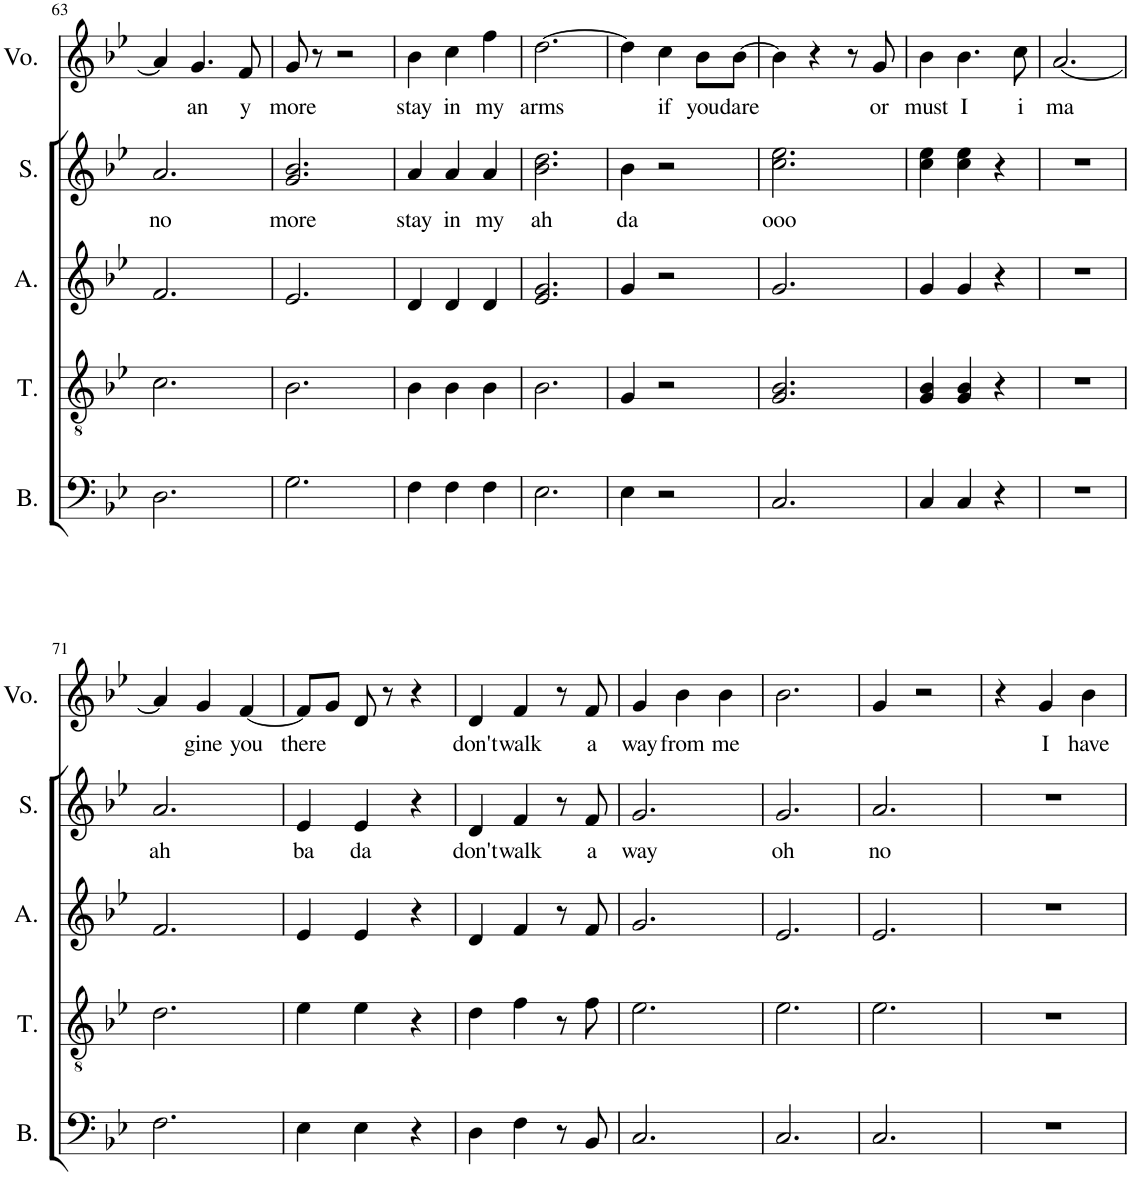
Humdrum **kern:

**kern	**kern	**kern	**kern	**text	**kern	**text
*part5	*part4	*part3	*part2	*part2	*part1	*part1
*staff5	*staff4	*staff3	*staff2	*staff2	*staff1	*staff1
*I"Bass	*I"Tenor	*I"Alto	*I"Soprano	*	*I"Voice	*
*I'B.	*I'T.	*I'A.	*I'S.	*	*I'Vo.	*
!!LO:PB:g=z
*clefF4	*clefGv2	*clefG2	*clefG2	*	*clefG2	*
*k[b-e-]	*k[b-e-]	*k[b-e-]	*k[b-e-]	*	*k[b-e-]	*
*M3/4	*M3/4	*M3/4	*M3/4	*	*M3/4	*
=63	=63	=63	=63	=63	=63	=63
!	!	!	!	!LO:LY:b	!	!
2.D\	2.c\	2.f/	2.a/	no	4a/]	.
!	!	!	!	!	!	!LO:LY:b
.	.	.	.	.	4.g/	an
!	!	!	!	!	!	!LO:LY:b
.	.	.	.	.	8f/	y
=64	=64	=64	=64	=64	=64	=64
!	!	!	!	!LO:LY:b	!	!LO:LY:b
2.G\	2.B-\	2.e-/	2.g/ 2.b-/	more	8g/	more
.	.	.	.	.	8r	.
.	.	.	.	.	2r	.
=65	=65	=65	=65	=65	=65	=65
!	!	!	!	!LO:LY:b	!	!LO:LY:b
4F\	4B-\	4d/	4a/	stay	4b-\	stay
!	!	!	!	!LO:LY:b	!	!LO:LY:b
4F\	4B-\	4d/	4a/	in	4cc\	in
!	!	!	!	!LO:LY:b	!	!LO:LY:b
4F\	4B-\	4d/	4a/	my	4ff\	my
=66	=66	=66	=66	=66	=66	=66
!	!	!	!	!LO:LY:b	!	!LO:LY:b
2.E-\	2.B-\	2.e-/ 2.g/	2.b-\ 2.dd\	ah	[2.dd\	arms
=67	=67	=67	=67	=67	=67	=67
!	!	!	!	!LO:LY:b	!	!
4E-\	4G/	4g/	4b-\	da	4dd\]	.
!	!	!	!	!	!	!LO:LY:b
2r	2r	2r	2r	.	4cc\	if
!	!	!	!	!	!	!LO:LY:b
.	.	.	.	.	8b-\L	you
!	!	!	!	!	!	!LO:LY:b
.	.	.	.	.	[8b-\J	dare
=68	=68	=68	=68	=68	=68	=68
!	!	!	!	!LO:LY:b	!	!
2.C/	2.G/ 2.B-/	2.g/	2.cc\ 2.ee-\	ooo	4b-\]	.
.	.	.	.	.	4r	.
.	.	.	.	.	8r	.
!	!	!	!	!	!	!LO:LY:b
.	.	.	.	.	8g/	or
=69	=69	=69	=69	=69	=69	=69
!	!	!	!	!	!	!LO:LY:b
4C/	4G/ 4B-/	4g/	4cc\ 4ee-\	.	4b-\	must
!	!	!	!	!	!	!LO:LY:b
4C/	4G/ 4B-/	4g/	4cc\ 4ee-\	.	4.b-\	I
4r	4r	4r	4r	.	.	.
!	!	!	!	!	!	!LO:LY:b
.	.	.	.	.	8cc\	i
=70	=70	=70	=70	=70	=70	=70
!	!	!	!	!	!	!LO:LY:b
2.r	2.r	2.r	2.r	.	[2.a/	ma
!!LO:LB:g=z
=71	=71	=71	=71	=71	=71	=71
!	!	!	!	!LO:LY:b	!	!
2.F\	2.d\	2.f/	2.a/	ah	4a/]	.
!	!	!	!	!	!	!LO:LY:b
.	.	.	.	.	4g/	gine
!	!	!	!	!	!	!LO:LY:b
.	.	.	.	.	[4f/	you
=72	=72	=72	=72	=72	=72	=72
!	!	!	!	!LO:LY:b	!	!LO:LY:b
4E-\	4e-\	4e-/	4e-/	ba	8f/L]	there
.	.	.	.	.	8g/J	.
!	!	!	!	!LO:LY:b	!	!
4E-\	4e-\	4e-/	4e-/	da	8d/	.
.	.	.	.	.	8r	.
4r	4r	4r	4r	.	4r	.
=73	=73	=73	=73	=73	=73	=73
!	!	!	!	!LO:LY:b	!	!LO:LY:b
4D\	4d\	4d/	4d/	don't	4d/	don't
!	!	!	!	!LO:LY:b	!	!LO:LY:b
4F\	4f\	4f/	4f/	walk	4f/	walk
8r	8r	8r	8r	.	8r	.
!	!	!	!	!LO:LY:b	!	!LO:LY:b
8BB-/	8f\	8f/	8f/	a	8f/	a
=74	=74	=74	=74	=74	=74	=74
!	!	!	!	!LO:LY:b	!	!LO:LY:b
2.C/	2.e-\	2.g/	2.g/	way	4g/	way
!	!	!	!	!	!	!LO:LY:b
.	.	.	.	.	4b-\	from
!	!	!	!	!	!	!LO:LY:b
.	.	.	.	.	4b-\	me
=75	=75	=75	=75	=75	=75	=75
!	!	!	!	!LO:LY:b	!	!
2.C/	2.e-\	2.e-/	2.g/	oh	2.b-\	.
=76	=76	=76	=76	=76	=76	=76
!	!	!	!	!LO:LY:b	!	!
2.C/	2.e-\	2.e-/	2.a/	no	4g/	.
.	.	.	.	.	2r	.
=77	=77	=77	=77	=77	=77	=77
2.r	2.r	2.r	2.r	.	4r	.
!	!	!	!	!	!	!LO:LY:b
.	.	.	.	.	4g/	I
!	!	!	!	!	!	!LO:LY:b
.	.	.	.	.	4b-\	have
=	=	=	=	=	=	=
*-	*-	*-	*-	*-	*-	*-
